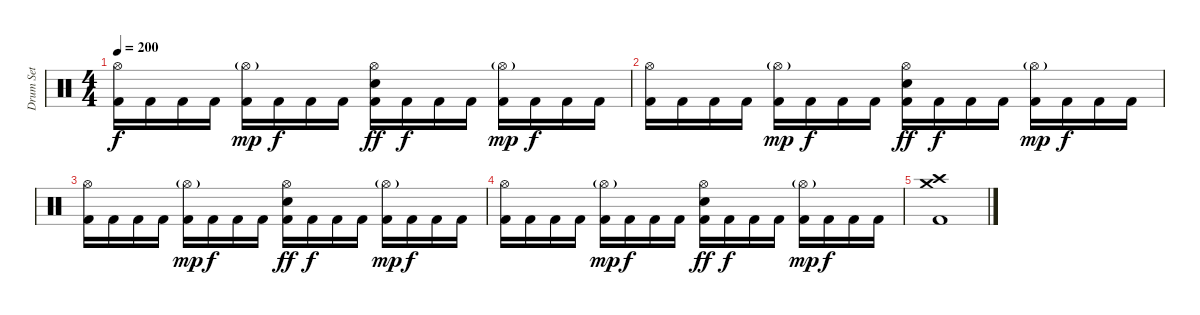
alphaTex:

\track ("Drum Set" "Drum Set") {instrument percussion}
\staff {score}
\articulation defaults
\ts (4 4)
\tempo 200
\clef neutral
\ks c
("Hi-Hat (open)" "Kick (hit) 2").16{dy f} "Kick (hit) 2".16 "Kick (hit) 2".16 "Kick (hit) 2".16 ("Hi-Hat (open)"{g} "Kick (hit) 2").16{dy mp} "Kick (hit) 2".16{dy f} "Kick (hit) 2".16 "Kick (hit) 2".16 ("Hi-Hat (open)" "Snare (hit) 2" "Kick (hit) 2").16{dy ff} "Kick (hit) 2".16{dy f} "Kick (hit) 2".16 "Kick (hit) 2".16 ("Hi-Hat (open)"{g} "Kick (hit) 2").16{dy mp} "Kick (hit) 2".16{dy f} "Kick (hit) 2".16 "Kick (hit) 2".16 |
("Hi-Hat (open)" "Kick (hit) 2").16 "Kick (hit) 2".16 "Kick (hit) 2".16 "Kick (hit) 2".16 ("Hi-Hat (open)"{g} "Kick (hit) 2").16{dy mp} "Kick (hit) 2".16{dy f} "Kick (hit) 2".16 "Kick (hit) 2".16 ("Hi-Hat (open)" "Snare (hit) 2" "Kick (hit) 2").16{dy ff} "Kick (hit) 2".16{dy f} "Kick (hit) 2".16 "Kick (hit) 2".16 ("Hi-Hat (open)"{g} "Kick (hit) 2").16{dy mp} "Kick (hit) 2".16{dy f} "Kick (hit) 2".16 "Kick (hit) 2".16 |
("Hi-Hat (open)" "Kick (hit) 2").16 "Kick (hit) 2".16 "Kick (hit) 2".16 "Kick (hit) 2".16 ("Hi-Hat (open)"{g} "Kick (hit) 2").16{dy mp} "Kick (hit) 2".16{dy f} "Kick (hit) 2".16 "Kick (hit) 2".16 ("Hi-Hat (open)" "Snare (hit) 2" "Kick (hit) 2").16{dy ff} "Kick (hit) 2".16{dy f} "Kick (hit) 2".16 "Kick (hit) 2".16 ("Hi-Hat (open)"{g} "Kick (hit) 2").16{dy mp} "Kick (hit) 2".16{dy f} "Kick (hit) 2".16 "Kick (hit) 2".16 |
("Hi-Hat (open)" "Kick (hit) 2").16 "Kick (hit) 2".16 "Kick (hit) 2".16 "Kick (hit) 2".16 ("Hi-Hat (open)"{g} "Kick (hit) 2").16{dy mp} "Kick (hit) 2".16{dy f} "Kick (hit) 2".16 "Kick (hit) 2".16 ("Hi-Hat (open)" "Snare (hit) 2" "Kick (hit) 2").16{dy ff} "Kick (hit) 2".16{dy f} "Kick (hit) 2".16 "Kick (hit) 2".16 ("Hi-Hat (open)"{g} "Kick (hit) 2").16{dy mp} "Kick (hit) 2".16{dy f} "Kick (hit) 2".16 "Kick (hit) 2".16 |
("Crash high (hit)" "Crash medium (hit)" "Kick (hit) 2").1
